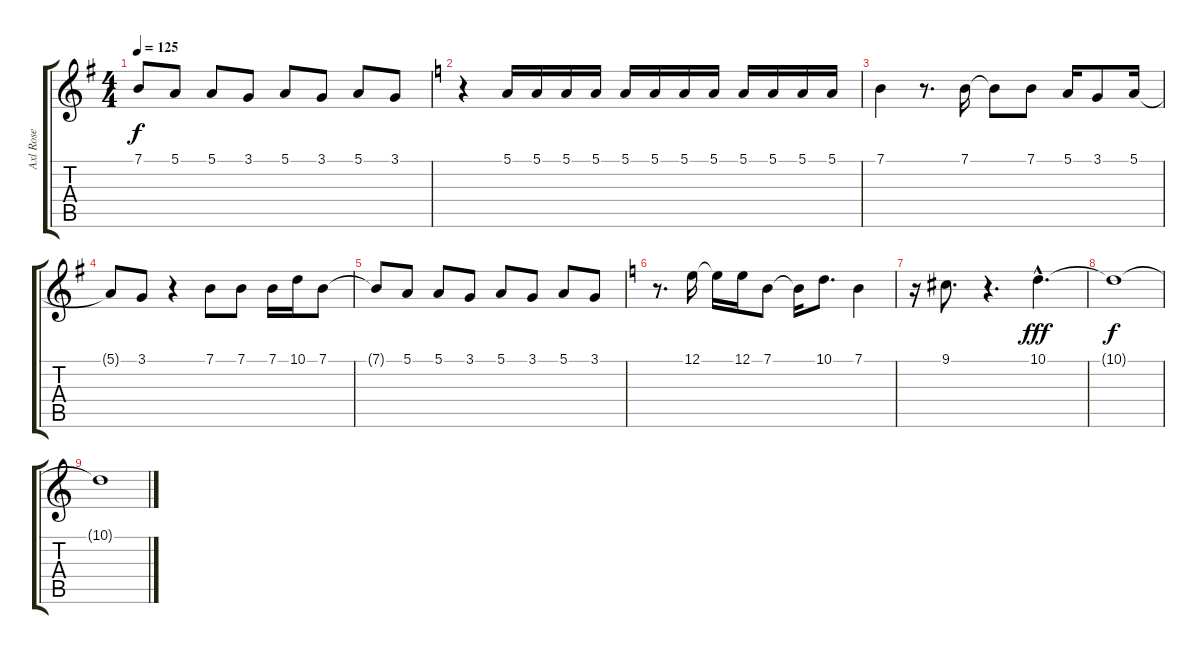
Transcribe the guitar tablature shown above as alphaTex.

\track ("Axl Rose" "Axl Rose") {instrument baritonesax}
\staff {score tabs}
\tuning (E4 B3 G3 D3 A2 E2) {hide}
\ts (4 4)
\tempo 125
\clef g2
\ks g
7.1{t}.8{dy f} 5.1.8 5.1.8 3.1.8 5.1.8 3.1.8 5.1.8 3.1.8 |
\ks c
r.4 5.1.16 5.1.16 5.1.16 5.1.16 5.1.16 5.1.16 5.1.16 5.1.16 5.1.16 5.1.16 5.1.16 5.1.16 |
7.1.4 r.8{d} 7.1.16 7.1{t}.8 7.1.8 5.1.16 3.1.8 5.1.16 |
\ks g
5.1{t}.8 3.1.8 r.4 7.1.8 7.1.8 7.1.16 10.1.16 7.1.8 |
7.1{t}.8 5.1.8 5.1.8 3.1.8 5.1.8 3.1.8 5.1.8 3.1.8 |
\ks c
r.8{d} 12.1.16 12.1{t}.16 12.1.16 7.1.8 7.1{t}.16 10.1.8{d} 7.1.4 |
r.16 9.1.8{d} r.4{d} 10.1{hac}.4{d dy fff} |
10.1{t}.1{dy f} |
10.1{t}.1
